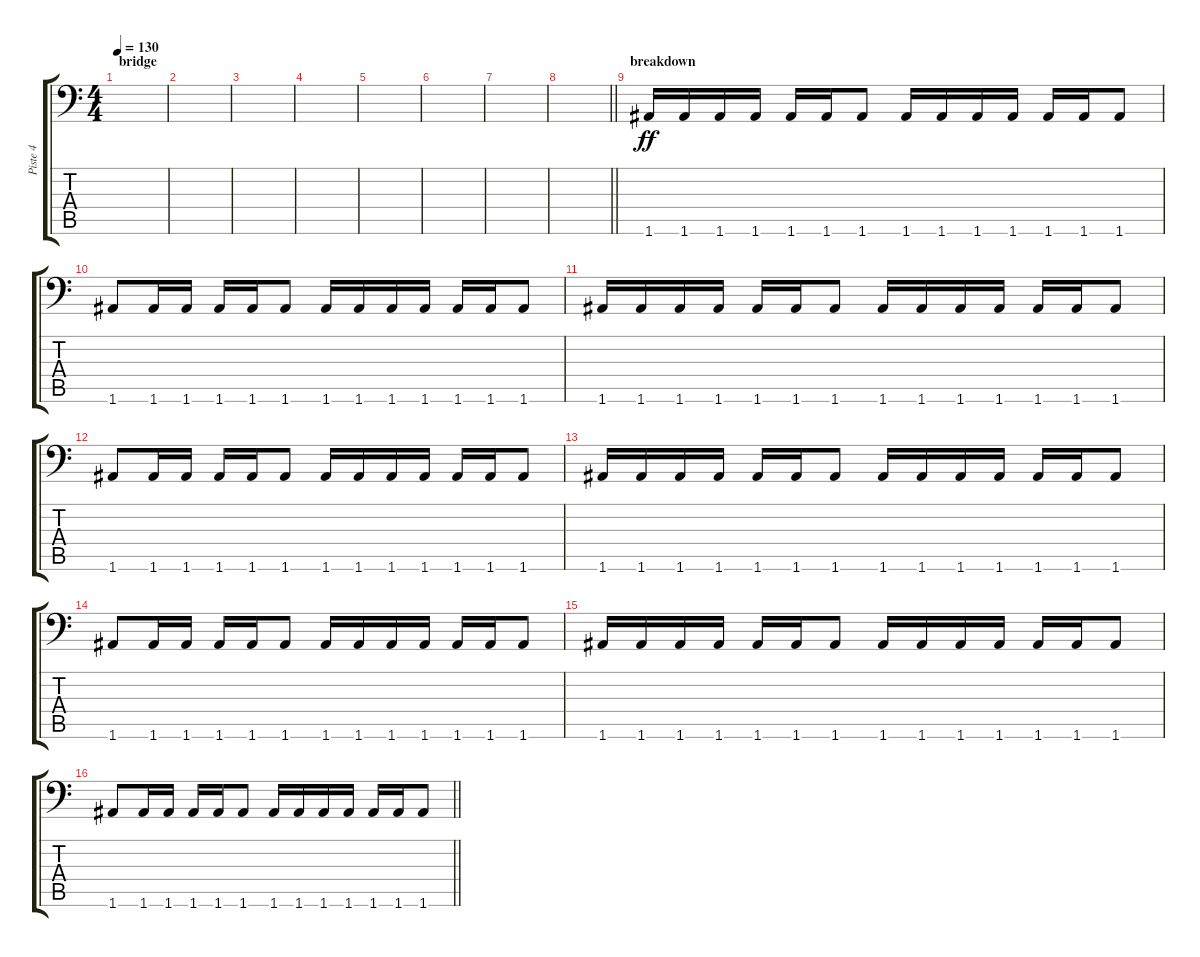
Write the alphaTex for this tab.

\track ("Piste 4" "Piste 4") {instrument electricbassfinger}
\staff {score tabs}
\tuning (B3 Gb3 D3 A2 E2 A1) {hide}
\ts (4 4)
\section ("" "bridge")
\tempo 130
\clef f4
\ks c
|
|
|
|
|
|
|
\barLineRight lightlight
|
\section ("" "breakdown")
1.6.16{dy ff} 1.6.16 1.6.16 1.6.16 1.6.16 1.6.16 1.6.8 1.6.16 1.6.16 1.6.16 1.6.16 1.6.16 1.6.16 1.6.8 |
1.6.8 1.6.16 1.6.16 1.6.16 1.6.16 1.6.8 1.6.16 1.6.16 1.6.16 1.6.16 1.6.16 1.6.16 1.6.8 |
1.6.16 1.6.16 1.6.16 1.6.16 1.6.16 1.6.16 1.6.8 1.6.16 1.6.16 1.6.16 1.6.16 1.6.16 1.6.16 1.6.8 |
1.6.8 1.6.16 1.6.16 1.6.16 1.6.16 1.6.8 1.6.16 1.6.16 1.6.16 1.6.16 1.6.16 1.6.16 1.6.8 |
1.6.16 1.6.16 1.6.16 1.6.16 1.6.16 1.6.16 1.6.8 1.6.16 1.6.16 1.6.16 1.6.16 1.6.16 1.6.16 1.6.8 |
1.6.8 1.6.16 1.6.16 1.6.16 1.6.16 1.6.8 1.6.16 1.6.16 1.6.16 1.6.16 1.6.16 1.6.16 1.6.8 |
1.6.16 1.6.16 1.6.16 1.6.16 1.6.16 1.6.16 1.6.8 1.6.16 1.6.16 1.6.16 1.6.16 1.6.16 1.6.16 1.6.8 |
\barLineRight lightlight
1.6.8 1.6.16 1.6.16 1.6.16 1.6.16 1.6.8 1.6.16 1.6.16 1.6.16 1.6.16 1.6.16 1.6.16 1.6.8
